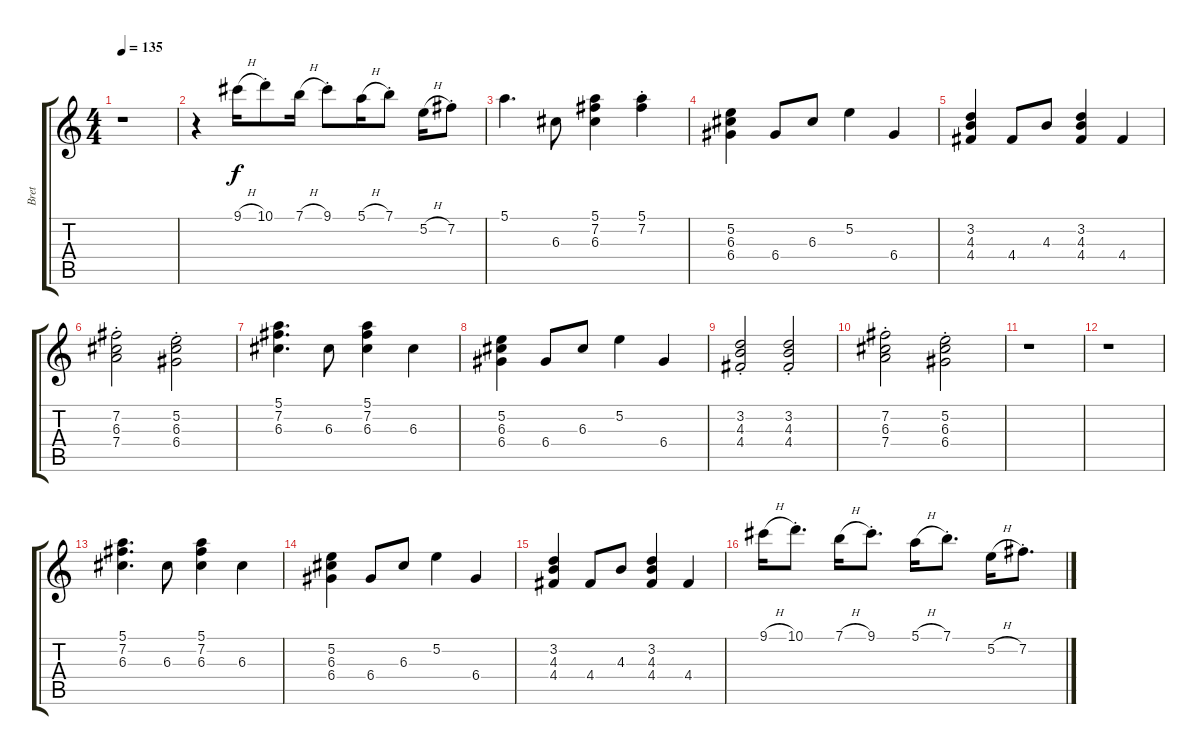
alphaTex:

\track ("Bret" "Bret") {instrument acousticguitarnylon}
\staff {score tabs}
\tuning (E4 B3 G3 D3 A2 E2) {hide}
\ts (4 4)
\tempo 135
\clef g2
\ks c
r.1{dy f} |
r.4 9.1{h}.16 10.1{st}.8 7.1{h}.16 9.1{st}.8 5.1{h}.16 7.1{st}.8 5.2{h}.16 7.2{st}.8 |
5.1.4{d} 6.3.8 (5.1 7.2 6.3).4 (5.1{st} 7.2{st}).4 |
(5.2 6.3 6.4).4 6.4.8 6.3.8 5.2.4 6.4.4 |
(3.2 4.3 4.4).4 4.4.8 4.3.8 (3.2 4.3 4.4).4 4.4.4 |
(7.2{st} 6.3{st} 7.4{st}).2 (5.2{st} 6.3{st} 6.4{st}).2 |
(5.1 7.2 6.3).4{d} 6.3.8 (5.1 7.2 6.3).4 6.3.4 |
(5.2 6.3 6.4).4 6.4.8 6.3.8 5.2.4 6.4.4 |
(3.2{st} 4.3{st} 4.4{st}).2 (3.2{st} 4.3{st} 4.4{st}).2 |
(7.2{st} 6.3{st} 7.4{st}).2 (5.2{st} 6.3{st} 6.4{st}).2 |
r.1 |
r.1 |
(5.1 7.2 6.3).4{d} 6.3.8 (5.1 7.2 6.3).4 6.3.4 |
(5.2 6.3 6.4).4 6.4.8 6.3.8 5.2.4 6.4.4 |
(3.2 4.3 4.4).4 4.4.8 4.3.8 (3.2 4.3 4.4).4 4.4.4 |
9.1{h}.16 10.1{st}.8{d} 7.1{h}.16 9.1{st}.8{d} 5.1{h}.16 7.1{st}.8{d} 5.2{h}.16 7.2{st}.8{d}
